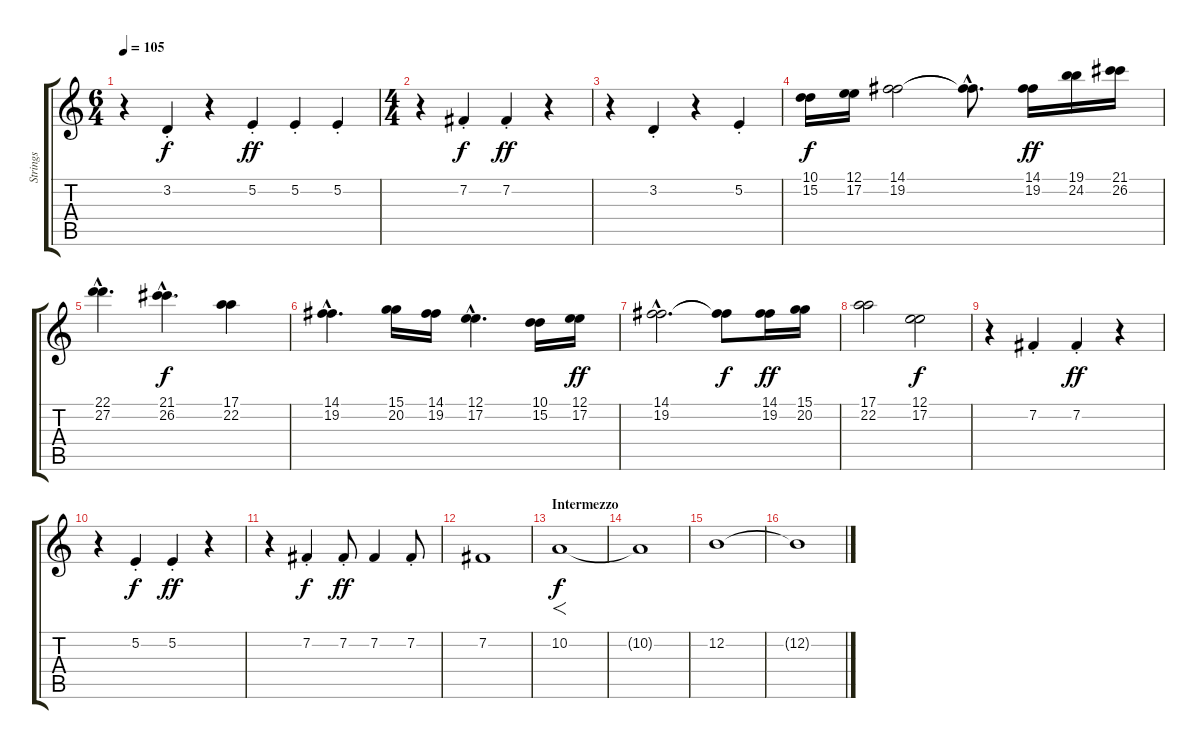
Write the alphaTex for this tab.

\track ("Strings" "Strings") {instrument stringensemble1}
\staff {score tabs}
\tuning (E4 B3 G3 D3 A2 E2) {hide}
\ts (6 4)
\tempo 105
\clef g2
\ks c
r.4{dy ff} 3.2{st}.4{dy f} r.4 5.2{st}.4{dy ff} 5.2{st}.4 5.2{st}.4 |
\ts (4 4)
r.4{instrument stringensemble1} 7.2{st}.4{dy f} 7.2{st}.4{dy ff} r.4 |
r.4 3.2{st}.4 r.4 5.2{st}.4 |
(10.1 15.2).16{dy f} (12.1 17.2).16 (14.1 19.2).2 (14.1{hac t} 19.2{hac t}).8{d} (14.1 19.2).16{dy ff} (19.1 24.2).16 (21.1 26.2).16 |
(22.1{hac} 27.2{hac}).4{d} (21.1{hac} 26.2{hac}).4{d dy f} (17.1 22.2).4 |
(14.1{hac} 19.2{hac}).4{d} (15.1 20.2).16 (14.1 19.2).16 (12.1{hac} 17.2{hac}).4{d} (10.1 15.2).16 (12.1 17.2).16{dy ff} |
(14.1{hac} 19.2{hac}).2{d} (14.1{t} 19.2{t}).8{dy f} (14.1 19.2).16{dy ff} (15.1 20.2).16 |
(17.1 22.2).2 (12.1 17.2).2{dy f} |
r.4{instrument stringensemble1} 7.2{st}.4 7.2{st}.4{dy ff} r.4 |
r.4{instrument stringensemble1} 5.2{st}.4{dy f} 5.2{st}.4{dy ff} r.4 |
r.4{instrument stringensemble1} 7.2{st}.4{dy f} 7.2{st}.8{dy ff} 7.2.4 7.2{st}.8 |
7.2.1 |
\section ("" "Intermezzo")
10.2.1{f dy f} |
10.2{t}.1 |
12.2.1 |
12.2{t}.1
